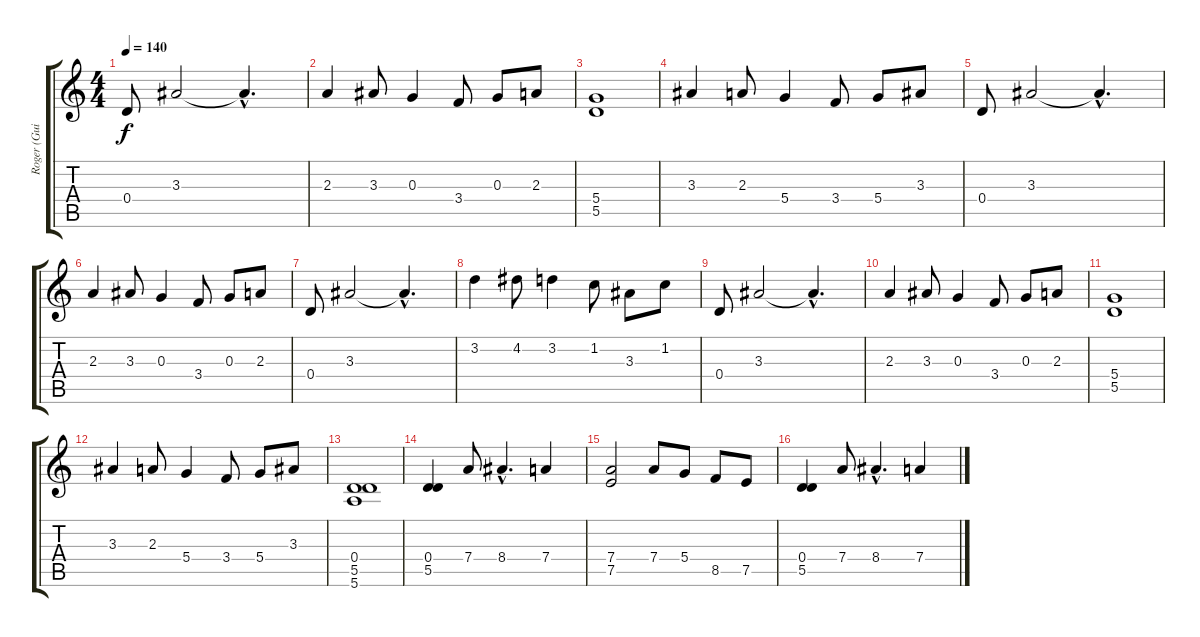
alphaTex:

\track ("Roger (Guitar)" "Roger (Gui") {instrument distortionguitar}
\staff {score tabs}
\tuning (E4 B3 G3 D3 A2 E2) {hide}
\ts (4 4)
\tempo 140
\clef g2
\ks c
0.4.8{dy f} 3.3.2 3.3{hac t}.4{d} |
2.3.4 3.3.8 0.3.4 3.4.8 0.3.8 2.3.8 |
(5.4 5.5).1 |
3.3.4 2.3.8 5.4.4 3.4.8 5.4.8 3.3.8 |
0.4.8 3.3.2 3.3{hac t}.4{d} |
2.3.4 3.3.8 0.3.4 3.4.8 0.3.8 2.3.8 |
0.4.8 3.3.2 3.3{hac t}.4{d} |
3.2.4 4.2.8 3.2.4 1.2.8 3.3.8 1.2.8 |
0.4.8 3.3.2 3.3{hac t}.4{d} |
2.3.4 3.3.8 0.3.4 3.4.8 0.3.8 2.3.8 |
(5.4 5.5).1 |
3.3.4 2.3.8 5.4.4 3.4.8 5.4.8 3.3.8 |
(0.4 5.5 5.6).1 |
(0.4 5.5).4 7.4.8 8.4{hac}.4{d} 7.4.4 |
(7.4 7.5).2 7.4.8 5.4.8 8.5.8 7.5.8 |
(0.4 5.5).4 7.4.8 8.4{hac}.4{d} 7.4.4
